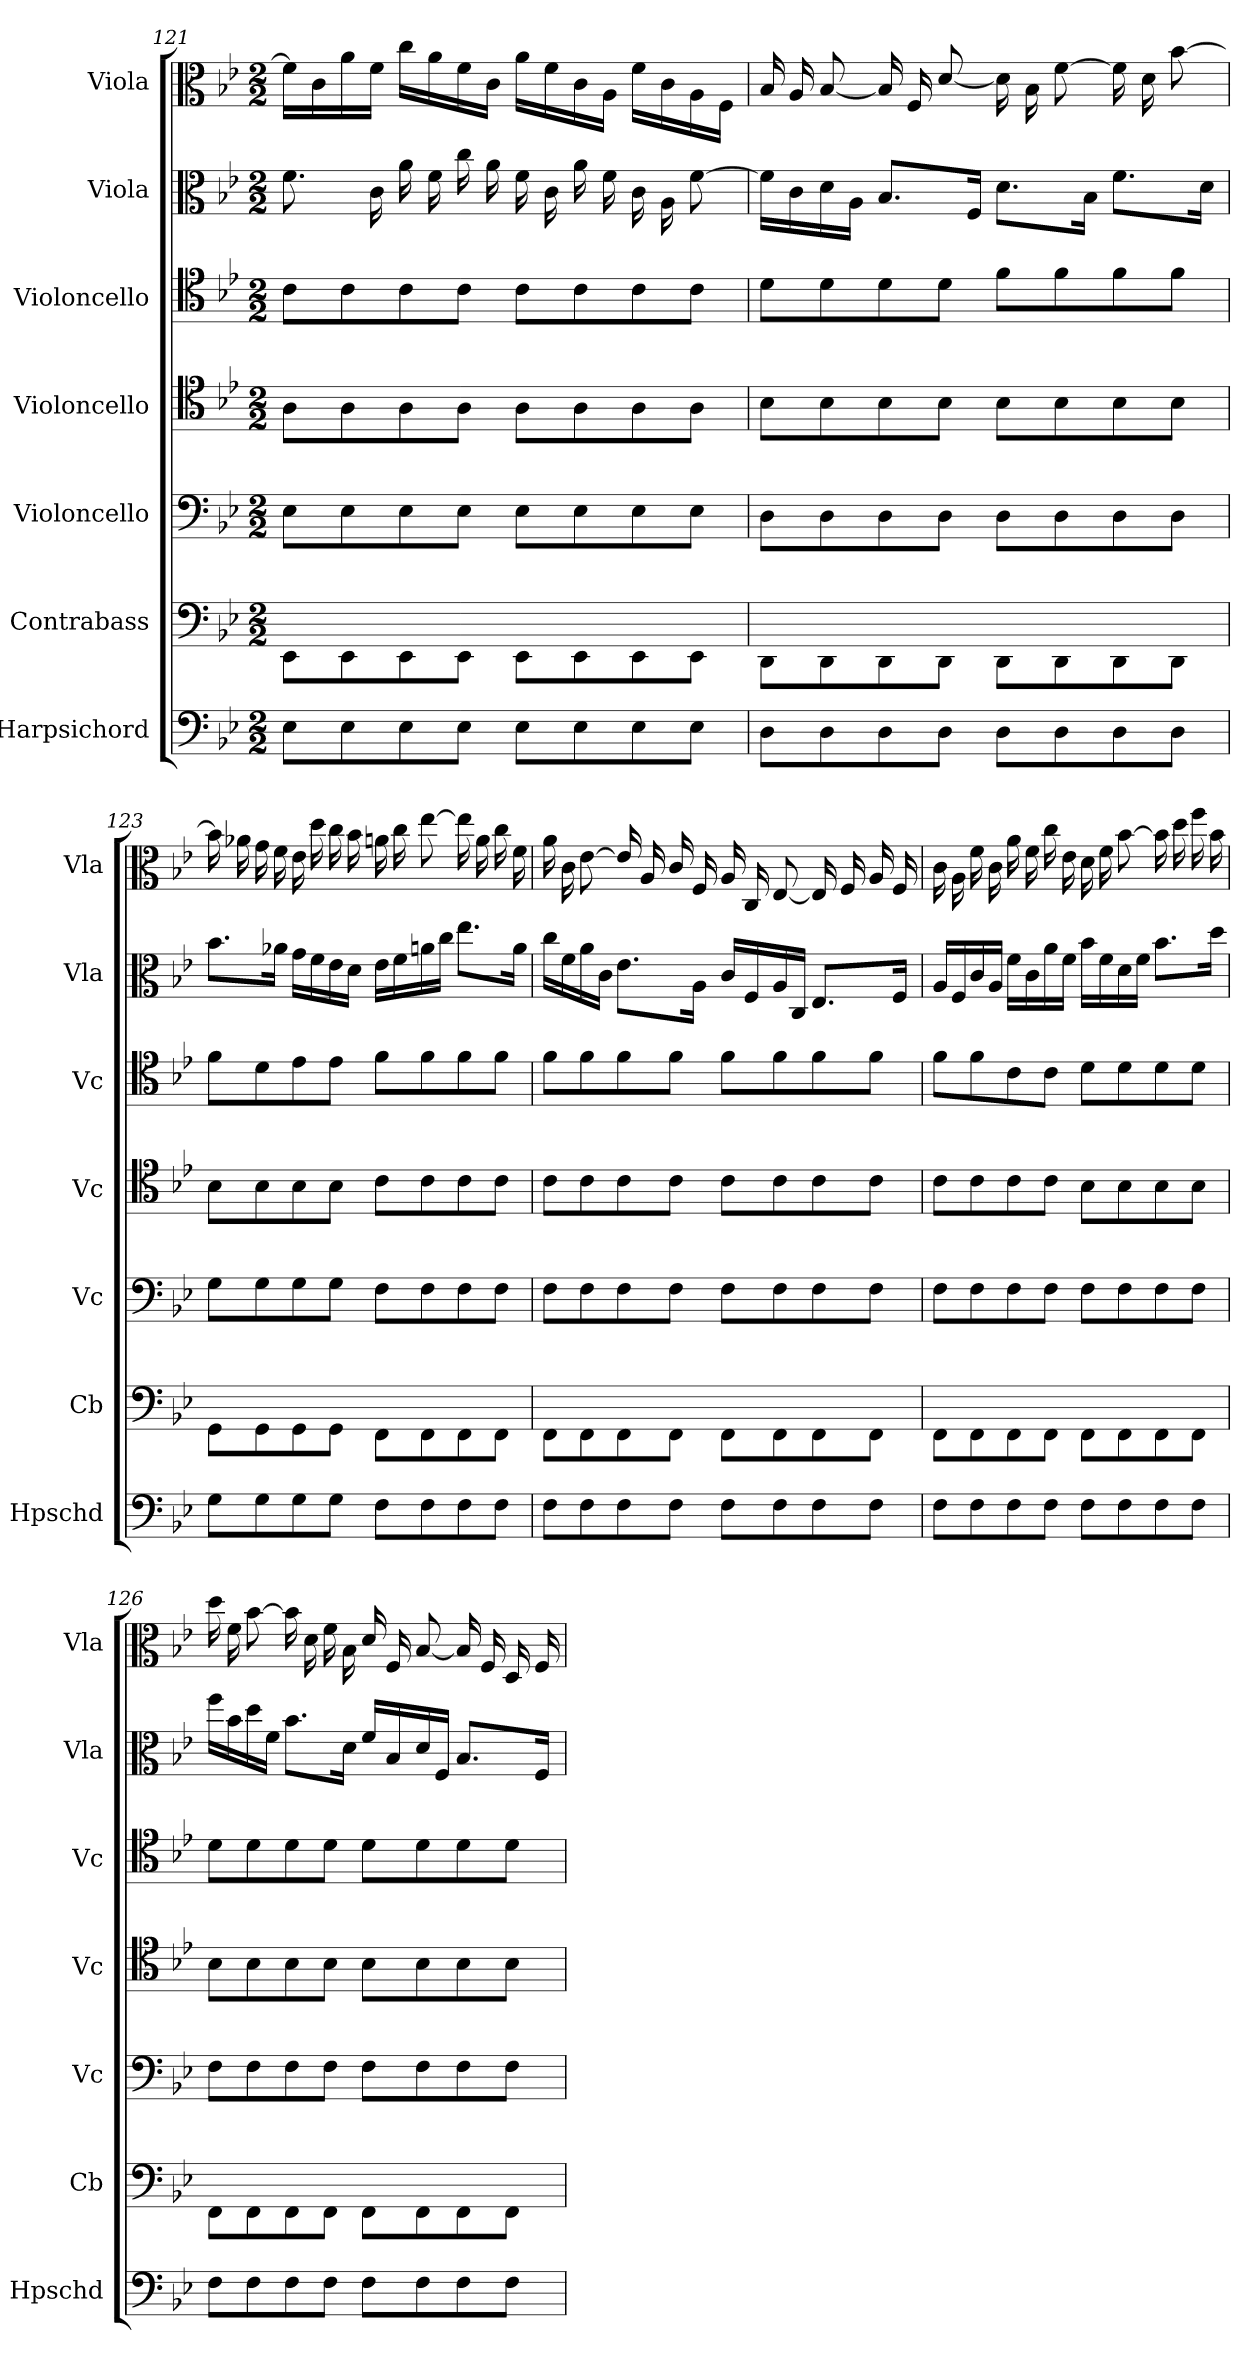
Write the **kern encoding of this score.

**kern	**kern	**kern	**kern	**kern	**kern	**kern
*part7	*part6	*part5	*part4	*part3	*part2	*part1
*staff7	*staff6	*staff5	*staff4	*staff3	*staff2	*staff1
*I"Harpsichord	*I"Contrabass	*I"Violoncello	*I"Violoncello	*I"Violoncello	*I"Viola	*I"Viola
*I'Hpschd	*I'Cb	*I'Vc	*I'Vc	*I'Vc	*I'Vla	*I'Vla
*clefF4	*clefF4	*clefF4	*clefC4	*clefC4	*clefC3	*clefC3
*	*ITrd7c12	*	*	*	*	*
*k[b-e-]	*k[b-e-]	*k[b-e-]	*k[b-e-]	*k[b-e-]	*k[b-e-]	*k[b-e-]
*B-:	*B-:	*B-:	*B-:	*B-:	*B-:	*B-:
*M2/2	*M2/2	*M2/2	*M2/2	*M2/2	*M2/2	*M2/2
=121	=121	=121	=121	=121	=121	=121
8E-\L	8EEE-\L	8E-\L	8A\L	8c\L	8.f\	16f\LL]
.	.	.	.	.	.	16c\
8E-\	8EEE-\	8E-\	8A\	8c\	.	16a\
.	.	.	.	.	16c\	16f\JJ
8E-\	8EEE-\	8E-\	8A\	8c\	16a\	16cc\LL
.	.	.	.	.	16f\	16a\
8E-\J	8EEE-\J	8E-\J	8A\J	8c\J	16cc\	16f\
.	.	.	.	.	16a\	16c\JJ
8E-\L	8EEE-\L	8E-\L	8A\L	8c\L	16f\	16a\LL
.	.	.	.	.	16c\	16f\
8E-\	8EEE-\	8E-\	8A\	8c\	16a\	16c\
.	.	.	.	.	16f\	16A\JJ
8E-\	8EEE-\	8E-\	8A\	8c\	16c\	16f\LL
.	.	.	.	.	16A\	16c\
8E-\J	8EEE-\J	8E-\J	8A\J	8c\J	[8f\	16A\
.	.	.	.	.	.	16F\JJ
=122	=122	=122	=122	=122	=122	=122
8D\L	8DDD\L	8D\L	8B-\L	8d\L	16f\LL]	16B-/
.	.	.	.	.	16c\	16A/
8D\	8DDD\	8D\	8B-\	8d\	16d\	[8B-/
.	.	.	.	.	16A\JJ	.
8D\	8DDD\	8D\	8B-\	8d\	8.B-/L	16B-/]
.	.	.	.	.	.	16F/
8D\J	8DDD\J	8D\J	8B-\J	8d\J	.	[8d/
.	.	.	.	.	16F/Jk	.
8D\L	8DDD\L	8D\L	8B-\L	8f\L	8.d\L	16d\]
.	.	.	.	.	.	16B-\
8D\	8DDD\	8D\	8B-\	8f\	.	[8f\
.	.	.	.	.	16B-\Jk	.
8D\	8DDD\	8D\	8B-\	8f\	8.f\L	16f\]
.	.	.	.	.	.	16d\
8D\J	8DDD\J	8D\J	8B-\J	8f\J	.	[8b-\
.	.	.	.	.	16d\Jk	.
=123	=123	=123	=123	=123	=123	=123
8G\L	8GGG\L	8G\L	8B-\L	8f\L	8.b-\L	16b-\]
.	.	.	.	.	.	16a-X\
8G\	8GGG\	8G\	8B-\	8d\	.	16g\
.	.	.	.	.	16a-X\Jk	16f\
8G\	8GGG\	8G\	8B-\	8e-\	16g\LL	16e-\
.	.	.	.	.	16f\	16dd\
8G\J	8GGG\J	8G\J	8B-\J	8e-\J	16e-\	16cc\
.	.	.	.	.	16d\JJ	16b-\
8F\L	8FFF\L	8F\L	8c\L	8f\L	16e-\LL	16an\
.	.	.	.	.	16f\	16cc\
8F\	8FFF\	8F\	8c\	8f\	16an\	[8ee-\
.	.	.	.	.	16cc\JJ	.
8F\	8FFF\	8F\	8c\	8f\	8.ee-\L	16ee-\]
.	.	.	.	.	.	16a\
8F\J	8FFF\J	8F\J	8c\J	8f\J	.	16cc\
.	.	.	.	.	16a\Jk	16f\
=124	=124	=124	=124	=124	=124	=124
8F\L	8FFF\L	8F\L	8c\L	8f\L	16cc\LL	16a\
.	.	.	.	.	16f\	16c\
8F\	8FFF\	8F\	8c\	8f\	16a\	[8e-\
.	.	.	.	.	16c\JJ	.
8F\	8FFF\	8F\	8c\	8f\	8.e-\L	16e-/]
.	.	.	.	.	.	16A/
8F\J	8FFF\J	8F\J	8c\J	8f\J	.	16c/
.	.	.	.	.	16A\Jk	16F/
8F\L	8FFF\L	8F\L	8c\L	8f\L	16c/LL	16A/
.	.	.	.	.	16F/	16C/
8F\	8FFF\	8F\	8c\	8f\	16A/	[8E-/
.	.	.	.	.	16C/JJ	.
8F\	8FFF\	8F\	8c\	8f\	8.E-/L	16E-/]
.	.	.	.	.	.	16F/
8F\J	8FFF\J	8F\J	8c\J	8f\J	.	16A/
.	.	.	.	.	16F/Jk	16F/
=125	=125	=125	=125	=125	=125	=125
8F\L	8FFF\L	8F\L	8c\L	8f\L	16A/LL	16c\
.	.	.	.	.	16F/	16A\
8F\	8FFF\	8F\	8c\	8f\	16c/	16f\
.	.	.	.	.	16A/JJ	16c\
8F\	8FFF\	8F\	8c\	8c\	16f\LL	16a\
.	.	.	.	.	16c\	16f\
8F\J	8FFF\J	8F\J	8c\J	8c\J	16a\	16cc\
.	.	.	.	.	16f\JJ	16e-\
8F\L	8FFF\L	8F\L	8B-\L	8d\L	16b-\LL	16d\
.	.	.	.	.	16f\	16f\
8F\	8FFF\	8F\	8B-\	8d\	16d\	[8b-\
.	.	.	.	.	16f\JJ	.
8F\	8FFF\	8F\	8B-\	8d\	8.b-\L	16b-\]
.	.	.	.	.	.	16dd\
8F\J	8FFF\J	8F\J	8B-\J	8d\J	.	16ff\
.	.	.	.	.	16dd\Jk	16b-\
=126	=126	=126	=126	=126	=126	=126
8F\L	8FFF\L	8F\L	8B-\L	8d\L	16ff\LL	16dd\
.	.	.	.	.	16b-\	16f\
8F\	8FFF\	8F\	8B-\	8d\	16dd\	[8b-\
.	.	.	.	.	16f\JJ	.
8F\	8FFF\	8F\	8B-\	8d\	8.b-\L	16b-\]
.	.	.	.	.	.	16d\
8F\J	8FFF\J	8F\J	8B-\J	8d\J	.	16f\
.	.	.	.	.	16d\Jk	16B-\
8F\L	8FFF\L	8F\L	8B-\L	8d\L	16f/LL	16d/
.	.	.	.	.	16B-/	16F/
8F\	8FFF\	8F\	8B-\	8d\	16d/	[8B-/
.	.	.	.	.	16F/JJ	.
8F\	8FFF\	8F\	8B-\	8d\	8.B-/L	16B-/]
.	.	.	.	.	.	16F/
8F\J	8FFF\J	8F\J	8B-\J	8d\J	.	16D/
.	.	.	.	.	16F/Jk	16F/
=	=	=	=	=	=	=
*-	*-	*-	*-	*-	*-	*-
